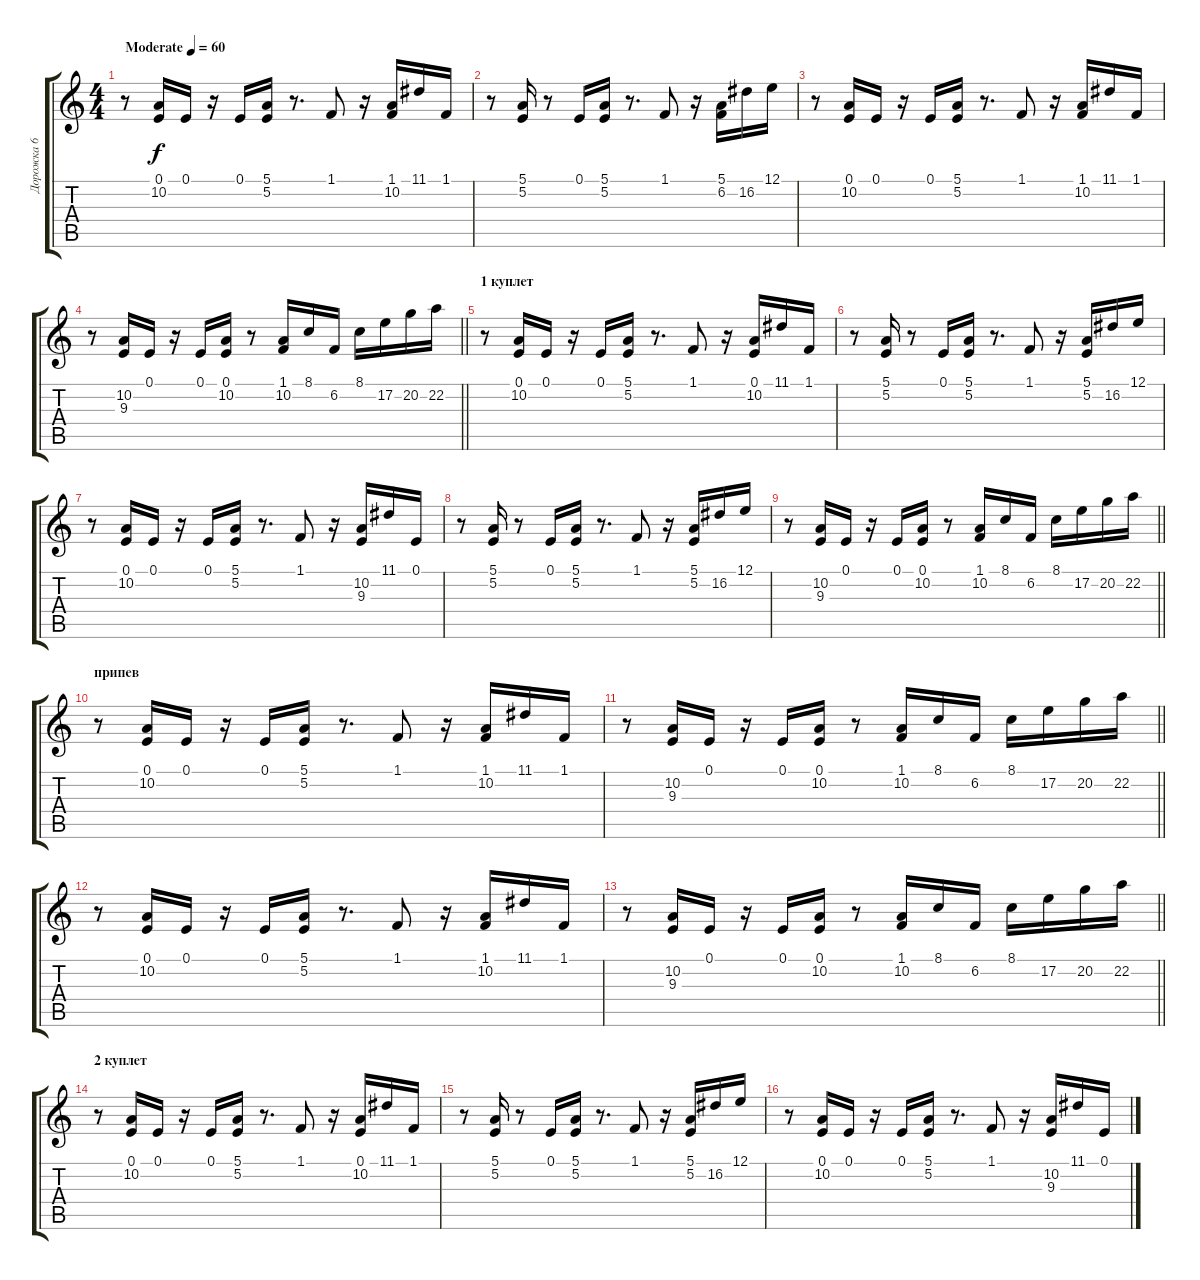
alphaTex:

\track ("Дорожка 6" "Дорожка 6") {instrument marimba}
\staff {score tabs}
\tuning (E4 B3 G3 D3 A2 E2) {hide}
\ts (4 4)
\tempo (60 "Moderate")
\clef g2
\ks c
r.8{dy f instrument marimba} (0.1 10.2).16 0.1.16 r.16 0.1.16 (5.1 5.2).16 r.8{d} 1.1.8 r.16 (1.1 10.2).16 11.1.16 1.1.16 |
r.8 (5.1 5.2).16 r.8 0.1.16 (5.1 5.2).16 r.8{d} 1.1.8 r.16 (5.1 6.2).16 16.2.16 12.1.16 |
r.8 (0.1 10.2).16 0.1.16 r.16 0.1.16 (5.1 5.2).16 r.8{d} 1.1.8 r.16 (1.1 10.2).16 11.1.16 1.1.16 |
\barLineRight lightlight
r.8 (10.2 9.3).16 0.1.16 r.16 0.1.16 (0.1 10.2).16 r.8 (1.1 10.2).16 8.1.16 6.2.16 8.1.16 17.2.16 20.2.16 22.2.16 |
\section ("" "1 куплет")
r.8 (0.1 10.2).16 0.1.16 r.16 0.1.16 (5.1 5.2).16 r.8{d} 1.1.8 r.16 (0.1 10.2).16 11.1.16 1.1.16 |
r.8 (5.1 5.2).16 r.8 0.1.16 (5.1 5.2).16 r.8{d} 1.1.8 r.16 (5.1 5.2).16 16.2.16 12.1.16 |
r.8 (0.1 10.2).16 0.1.16 r.16 0.1.16 (5.1 5.2).16 r.8{d} 1.1.8 r.16 (10.2 9.3).16 11.1.16 0.1.16 |
r.8 (5.1 5.2).16 r.8 0.1.16 (5.1 5.2).16 r.8{d} 1.1.8 r.16 (5.1 5.2).16 16.2.16 12.1.16 |
\barLineRight lightlight
r.8 (10.2 9.3).16 0.1.16 r.16 0.1.16 (0.1 10.2).16 r.8 (1.1 10.2).16 8.1.16 6.2.16 8.1.16 17.2.16 20.2.16 22.2.16 |
\section ("" "припев")
r.8 (0.1 10.2).16 0.1.16 r.16 0.1.16 (5.1 5.2).16 r.8{d} 1.1.8 r.16 (1.1 10.2).16 11.1.16 1.1.16 |
\barLineRight lightlight
r.8 (10.2 9.3).16 0.1.16 r.16 0.1.16 (0.1 10.2).16 r.8 (1.1 10.2).16 8.1.16 6.2.16 8.1.16 17.2.16 20.2.16 22.2.16 |
r.8 (0.1 10.2).16 0.1.16 r.16 0.1.16 (5.1 5.2).16 r.8{d} 1.1.8 r.16 (1.1 10.2).16 11.1.16 1.1.16 |
\barLineRight lightlight
r.8 (10.2 9.3).16 0.1.16 r.16 0.1.16 (0.1 10.2).16 r.8 (1.1 10.2).16 8.1.16 6.2.16 8.1.16 17.2.16 20.2.16 22.2.16 |
\section ("" "2 куплет")
r.8 (0.1 10.2).16 0.1.16 r.16 0.1.16 (5.1 5.2).16 r.8{d} 1.1.8 r.16 (0.1 10.2).16 11.1.16 1.1.16 |
r.8 (5.1 5.2).16 r.8 0.1.16 (5.1 5.2).16 r.8{d} 1.1.8 r.16 (5.1 5.2).16 16.2.16 12.1.16 |
r.8 (0.1 10.2).16 0.1.16 r.16 0.1.16 (5.1 5.2).16 r.8{d} 1.1.8 r.16 (10.2 9.3).16 11.1.16 0.1.16
